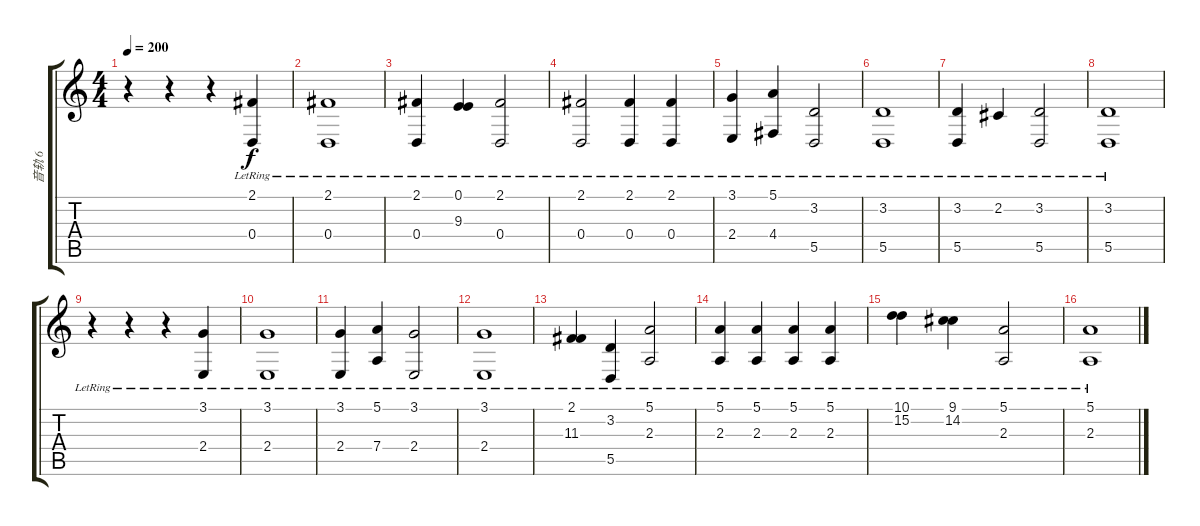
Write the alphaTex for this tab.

\track ("音轨 6" "音轨 6") {instrument brightacousticpiano}
\staff {score tabs}
\tuning (E4 B3 G3 D3 A2 E2) {hide}
\ts (4 4)
\tempo 200
\clef g2
\ks c
r.4{dy f} r.4 r.4 (2.1{lr} 0.4).4 |
(2.1{lr} 0.4).1 |
(2.1{lr} 0.4).4 (0.1{lr} 9.3).4 (2.1{lr} 0.4).2 |
(2.1{lr} 0.4).2 (2.1{lr} 0.4).4 (2.1{lr} 0.4).4 |
(3.1{lr} 2.4).4 (5.1{lr} 4.4).4 (3.2{lr} 5.5).2 |
(3.2{lr} 5.5).1 |
(3.2{lr} 5.5).4 2.2{lr}.4 (3.2{lr} 5.5).2 |
(3.2{lr} 5.5).1 |
r.4 r.4 r.4 (3.1{lr} 2.4).4 |
(3.1{lr} 2.4).1 |
(3.1{lr} 2.4).4 (5.1{lr} 7.4).4 (3.1{lr} 2.4).2 |
(3.1{lr} 2.4).1 |
(2.1{lr} 11.3).4 (3.2{lr} 5.5).4 (5.1{lr} 2.3).2 |
(5.1{lr} 2.3).4 (5.1{lr} 2.3).4 (5.1{lr} 2.3).4 (5.1{lr} 2.3).4 |
(10.1{lr} 15.2).4 (9.1{lr} 14.2).4 (5.1{lr} 2.3).2 |
(5.1{lr} 2.3).1
